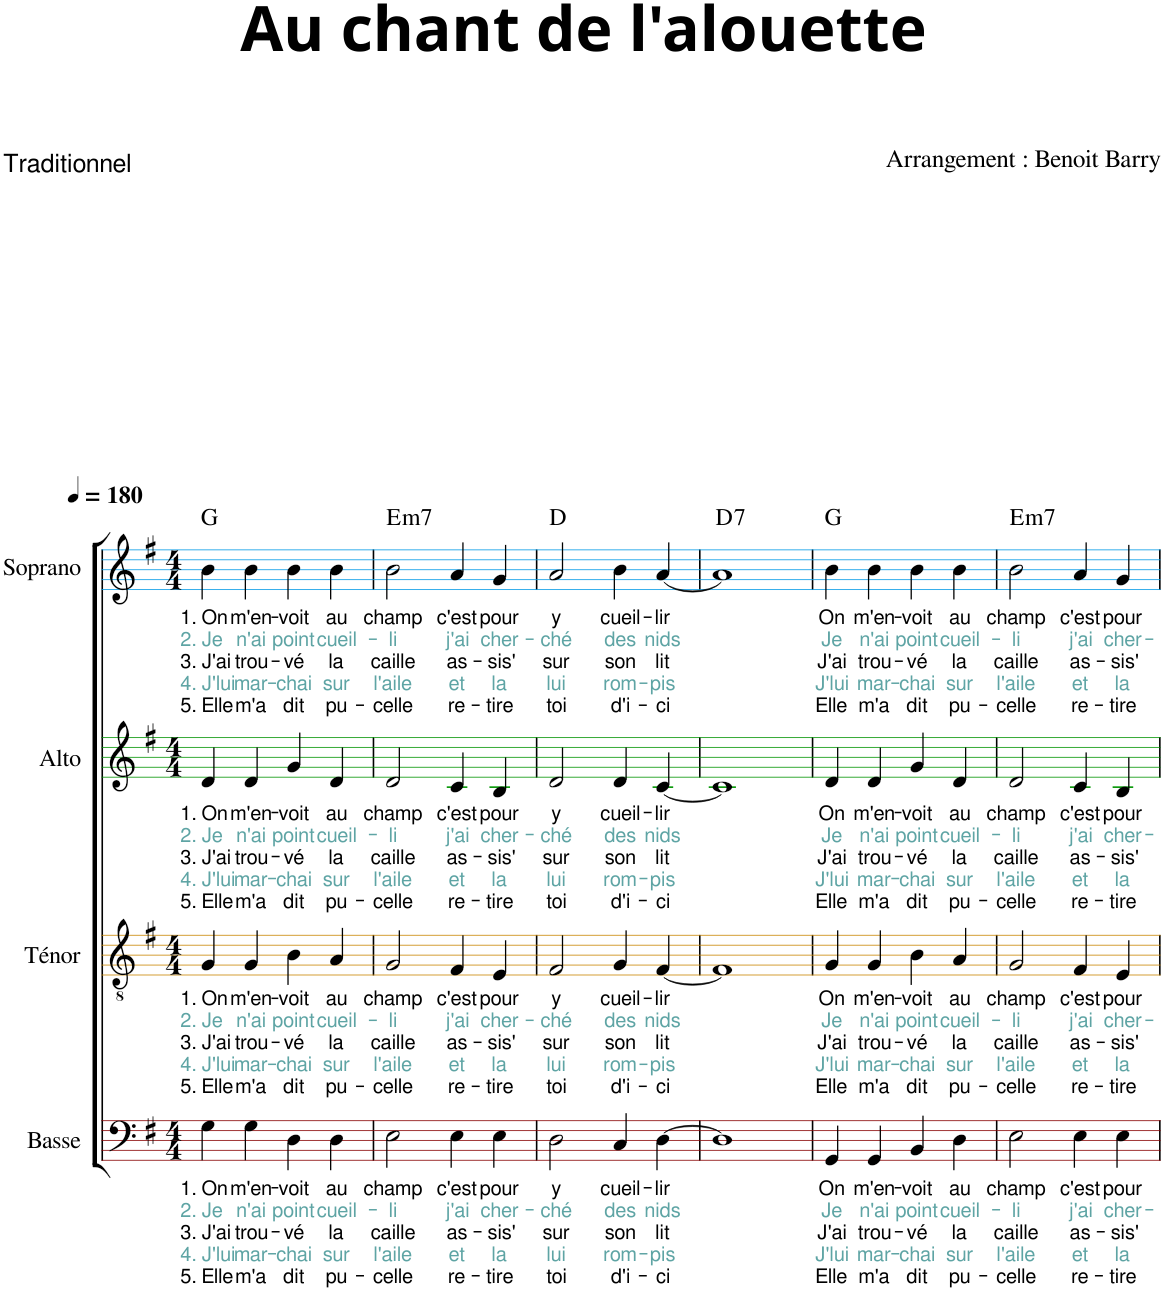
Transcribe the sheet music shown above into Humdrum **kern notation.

**kern	**text	**text	**text	**text	**text	**kern	**text	**text	**text	**text	**text	**kern	**text	**text	**text	**text	**text	**kern	**text	**text	**text	**text	**text	**harte
*part4	*part4	*part4	*part4	*part4	*part4	*part3	*part3	*part3	*part3	*part3	*part3	*part2	*part2	*part2	*part2	*part2	*part2	*part1	*part1	*part1	*part1	*part1	*part1	*part1
*staff4	*staff4	*staff4	*staff4	*staff4	*staff4	*staff3	*staff3	*staff3	*staff3	*staff3	*staff3	*staff2	*staff2	*staff2	*staff2	*staff2	*staff2	*staff1	*staff1	*staff1	*staff1	*staff1	*staff1	*
*I"Basse	*	*	*	*	*	*I"Ténor	*	*	*	*	*	*I"Alto	*	*	*	*	*	*I"Soprano	*	*	*	*	*	*
*I'B.	*	*	*	*	*	*I'T.	*	*	*	*	*	*I'A.	*	*	*	*	*	*I'S.	*	*	*	*	*	*
*stria5	*	*	*	*	*	*stria5	*	*	*	*	*	*stria5	*	*	*	*	*	*stria5	*	*	*	*	*	*
*clefF4	*	*	*	*	*	*clefGv2	*	*	*	*	*	*clefG2	*	*	*	*	*	*clefG2	*	*	*	*	*	*
*k[f#]	*	*	*	*	*	*k[f#]	*	*	*	*	*	*k[f#]	*	*	*	*	*	*k[f#]	*	*	*	*	*	*
*M4/4	*	*	*	*	*	*M4/4	*	*	*	*	*	*M4/4	*	*	*	*	*	*M4/4	*	*	*	*	*	*
*MM180	*	*	*	*	*	*MM180	*	*	*	*	*	*MM180	*	*	*	*	*	*MM180	*	*	*	*	*	*
=1	=1	=1	=1	=1	=1	=1	=1	=1	=1	=1	=1	=1	=1	=1	=1	=1	=1	=1	=1	=1	=1	=1	=1	=1
!	!LO:LY:b	!LO:LY:b:color=#5EA4A4	!LO:LY:b	!LO:LY:b:color=#5EA4A4	!LO:LY:b	!	!LO:LY:b	!LO:LY:b:color=#5EA4A4	!LO:LY:b	!LO:LY:b:color=#5EA4A4	!LO:LY:b	!	!LO:LY:b	!LO:LY:b:color=#5EA4A4	!LO:LY:b	!LO:LY:b:color=#5EA4A4	!LO:LY:b	!	!LO:LY:b	!LO:LY:b:color=#5EA4A4	!LO:LY:b	!LO:LY:b:color=#5EA4A4	!LO:LY:b	!
4G\	1. On	2. Je	3. J'ai	4. J'lui	5. Elle	4G/	1. On	2. Je	3. J'ai	4. J'lui	5. Elle	4d/	1. On	2. Je	3. J'ai	4. J'lui	5. Elle	4b\	1. On	2. Je	3. J'ai	4. J'lui	5. Elle	G:maj
!	!LO:LY:b	!LO:LY:b:color=#5EA4A4	!LO:LY:b	!LO:LY:b:color=#5EA4A4	!LO:LY:b	!	!LO:LY:b	!LO:LY:b:color=#5EA4A4	!LO:LY:b	!LO:LY:b:color=#5EA4A4	!LO:LY:b	!	!LO:LY:b	!LO:LY:b:color=#5EA4A4	!LO:LY:b	!LO:LY:b:color=#5EA4A4	!LO:LY:b	!	!LO:LY:b	!LO:LY:b:color=#5EA4A4	!LO:LY:b	!LO:LY:b:color=#5EA4A4	!LO:LY:b	!
4G\	m'en-	n'ai	trou-	mar-	m'a	4G/	m'en-	n'ai	trou-	mar-	m'a	4d/	m'en-	n'ai	trou-	mar-	m'a	4b\	m'en-	n'ai	trou-	mar-	m'a	.
!	!LO:LY:b	!LO:LY:b:color=#5EA4A4	!LO:LY:b	!LO:LY:b:color=#5EA4A4	!LO:LY:b	!	!LO:LY:b	!LO:LY:b:color=#5EA4A4	!LO:LY:b	!LO:LY:b:color=#5EA4A4	!LO:LY:b	!	!LO:LY:b	!LO:LY:b:color=#5EA4A4	!LO:LY:b	!LO:LY:b:color=#5EA4A4	!LO:LY:b	!	!LO:LY:b	!LO:LY:b:color=#5EA4A4	!LO:LY:b	!LO:LY:b:color=#5EA4A4	!LO:LY:b	!
4D\	-voit	point	-vé	-chai	dit	4B\	-voit	point	-vé	-chai	dit	4g/	-voit	point	-vé	-chai	dit	4b\	-voit	point	-vé	-chai	dit	.
!	!LO:LY:b	!LO:LY:b:color=#5EA4A4	!LO:LY:b	!LO:LY:b:color=#5EA4A4	!LO:LY:b	!	!LO:LY:b	!LO:LY:b:color=#5EA4A4	!LO:LY:b	!LO:LY:b:color=#5EA4A4	!LO:LY:b	!	!LO:LY:b	!LO:LY:b:color=#5EA4A4	!LO:LY:b	!LO:LY:b:color=#5EA4A4	!LO:LY:b	!	!LO:LY:b	!LO:LY:b:color=#5EA4A4	!LO:LY:b	!LO:LY:b:color=#5EA4A4	!LO:LY:b	!
4D\	au	cueil-	la	sur	pu-	4A/	au	cueil-	la	sur	pu-	4d/	au	cueil-	la	sur	pu-	4b\	au	cueil-	la	sur	pu-	.
=2	=2	=2	=2	=2	=2	=2	=2	=2	=2	=2	=2	=2	=2	=2	=2	=2	=2	=2	=2	=2	=2	=2	=2	=2
!	!LO:LY:b	!LO:LY:b:color=#5EA4A4	!LO:LY:b	!LO:LY:b:color=#5EA4A4	!LO:LY:b	!	!LO:LY:b	!LO:LY:b:color=#5EA4A4	!LO:LY:b	!LO:LY:b:color=#5EA4A4	!LO:LY:b	!	!LO:LY:b	!LO:LY:b:color=#5EA4A4	!LO:LY:b	!LO:LY:b:color=#5EA4A4	!LO:LY:b	!	!LO:LY:b	!LO:LY:b:color=#5EA4A4	!LO:LY:b	!LO:LY:b:color=#5EA4A4	!LO:LY:b	!LO:H:kt=m7
2E\	champ	-li	caille	l'aile	-celle	2G/	champ	-li	caille	l'aile	-celle	2d/	champ	-li	caille	l'aile	-celle	2b\	champ	-li	caille	l'aile	-celle	E:min7
!	!LO:LY:b	!LO:LY:b:color=#5EA4A4	!LO:LY:b	!LO:LY:b:color=#5EA4A4	!LO:LY:b	!	!LO:LY:b	!LO:LY:b:color=#5EA4A4	!LO:LY:b	!LO:LY:b:color=#5EA4A4	!LO:LY:b	!	!LO:LY:b	!LO:LY:b:color=#5EA4A4	!LO:LY:b	!LO:LY:b:color=#5EA4A4	!LO:LY:b	!	!LO:LY:b	!LO:LY:b:color=#5EA4A4	!LO:LY:b	!LO:LY:b:color=#5EA4A4	!LO:LY:b	!
4E\	c'est	j'ai	as-	et	re-	4F#/	c'est	j'ai	as-	et	re-	4c/	c'est	j'ai	as-	et	re-	4a/	c'est	j'ai	as-	et	re-	.
!	!LO:LY:b	!LO:LY:b:color=#5EA4A4	!LO:LY:b	!LO:LY:b:color=#5EA4A4	!LO:LY:b	!	!LO:LY:b	!LO:LY:b:color=#5EA4A4	!LO:LY:b	!LO:LY:b:color=#5EA4A4	!LO:LY:b	!	!LO:LY:b	!LO:LY:b:color=#5EA4A4	!LO:LY:b	!LO:LY:b:color=#5EA4A4	!LO:LY:b	!	!LO:LY:b	!LO:LY:b:color=#5EA4A4	!LO:LY:b	!LO:LY:b:color=#5EA4A4	!LO:LY:b	!
4E\	pour	cher-	-sis'	la	-tire	4E/	pour	cher-	-sis'	la	-tire	4B/	pour	cher-	-sis'	la	-tire	4g/	pour	cher-	-sis'	la	-tire	.
=3	=3	=3	=3	=3	=3	=3	=3	=3	=3	=3	=3	=3	=3	=3	=3	=3	=3	=3	=3	=3	=3	=3	=3	=3
!	!LO:LY:b	!LO:LY:b:color=#5EA4A4	!LO:LY:b	!LO:LY:b:color=#5EA4A4	!LO:LY:b	!	!LO:LY:b	!LO:LY:b:color=#5EA4A4	!LO:LY:b	!LO:LY:b:color=#5EA4A4	!LO:LY:b	!	!LO:LY:b	!LO:LY:b:color=#5EA4A4	!LO:LY:b	!LO:LY:b:color=#5EA4A4	!LO:LY:b	!	!LO:LY:b	!LO:LY:b:color=#5EA4A4	!LO:LY:b	!LO:LY:b:color=#5EA4A4	!LO:LY:b	!
2D\	y	-ché	sur	lui	toi	2F#/	y	-ché	sur	lui	toi	2d/	y	-ché	sur	lui	toi	2a/	y	-ché	sur	lui	toi	D:maj
!	!LO:LY:b	!LO:LY:b:color=#5EA4A4	!LO:LY:b	!LO:LY:b:color=#5EA4A4	!LO:LY:b	!	!LO:LY:b	!LO:LY:b:color=#5EA4A4	!LO:LY:b	!LO:LY:b:color=#5EA4A4	!LO:LY:b	!	!LO:LY:b	!LO:LY:b:color=#5EA4A4	!LO:LY:b	!LO:LY:b:color=#5EA4A4	!LO:LY:b	!	!LO:LY:b	!LO:LY:b:color=#5EA4A4	!LO:LY:b	!LO:LY:b:color=#5EA4A4	!LO:LY:b	!
4C/	cueil-	des	son	rom-	d'i-	4G/	cueil-	des	son	rom-	d'i-	4d/	cueil-	des	son	rom-	d'i-	4b\	cueil-	des	son	rom-	d'i-	.
!	!LO:LY:b	!LO:LY:b:color=#5EA4A4	!LO:LY:b	!LO:LY:b:color=#5EA4A4	!LO:LY:b	!	!LO:LY:b	!LO:LY:b:color=#5EA4A4	!LO:LY:b	!LO:LY:b:color=#5EA4A4	!LO:LY:b	!	!LO:LY:b	!LO:LY:b:color=#5EA4A4	!LO:LY:b	!LO:LY:b:color=#5EA4A4	!LO:LY:b	!	!LO:LY:b	!LO:LY:b:color=#5EA4A4	!LO:LY:b	!LO:LY:b:color=#5EA4A4	!LO:LY:b	!
[4D\	-lir	nids	lit	-pis	-ci	[4F#/	-lir	nids	lit	-pis	-ci	[4c/	-lir	nids	lit	-pis	-ci	[4a/	-lir	nids	lit	-pis	-ci	.
=4	=4	=4	=4	=4	=4	=4	=4	=4	=4	=4	=4	=4	=4	=4	=4	=4	=4	=4	=4	=4	=4	=4	=4	=4
!	!	!	!	!	!	!	!	!	!	!	!	!	!	!	!	!	!	!	!	!	!	!	!	!LO:H:kt=7
1D]	.	.	.	.	.	1F#]	.	.	.	.	.	1c]	.	.	.	.	.	1a]	.	.	.	.	.	D:7
=5	=5	=5	=5	=5	=5	=5	=5	=5	=5	=5	=5	=5	=5	=5	=5	=5	=5	=5	=5	=5	=5	=5	=5	=5
!	!LO:LY:b	!LO:LY:b:color=#5EA4A4	!LO:LY:b	!LO:LY:b:color=#5EA4A4	!LO:LY:b	!	!LO:LY:b	!LO:LY:b:color=#5EA4A4	!LO:LY:b	!LO:LY:b:color=#5EA4A4	!LO:LY:b	!	!LO:LY:b	!LO:LY:b:color=#5EA4A4	!LO:LY:b	!LO:LY:b:color=#5EA4A4	!LO:LY:b	!	!LO:LY:b	!LO:LY:b:color=#5EA4A4	!LO:LY:b	!LO:LY:b:color=#5EA4A4	!LO:LY:b	!
4GG/	On	Je	J'ai	J'lui	Elle	4G/	On	Je	J'ai	J'lui	Elle	4d/	On	Je	J'ai	J'lui	Elle	4b\	On	Je	J'ai	J'lui	Elle	G:maj
!	!LO:LY:b	!LO:LY:b:color=#5EA4A4	!LO:LY:b	!LO:LY:b:color=#5EA4A4	!LO:LY:b	!	!LO:LY:b	!LO:LY:b:color=#5EA4A4	!LO:LY:b	!LO:LY:b:color=#5EA4A4	!LO:LY:b	!	!LO:LY:b	!LO:LY:b:color=#5EA4A4	!LO:LY:b	!LO:LY:b:color=#5EA4A4	!LO:LY:b	!	!LO:LY:b	!LO:LY:b:color=#5EA4A4	!LO:LY:b	!LO:LY:b:color=#5EA4A4	!LO:LY:b	!
4GG/	m'en-	n'ai	trou-	mar-	m'a	4G/	m'en-	n'ai	trou-	mar-	m'a	4d/	m'en-	n'ai	trou-	mar-	m'a	4b\	m'en-	n'ai	trou-	mar-	m'a	.
!	!LO:LY:b	!LO:LY:b:color=#5EA4A4	!LO:LY:b	!LO:LY:b:color=#5EA4A4	!LO:LY:b	!	!LO:LY:b	!LO:LY:b:color=#5EA4A4	!LO:LY:b	!LO:LY:b:color=#5EA4A4	!LO:LY:b	!	!LO:LY:b	!LO:LY:b:color=#5EA4A4	!LO:LY:b	!LO:LY:b:color=#5EA4A4	!LO:LY:b	!	!LO:LY:b	!LO:LY:b:color=#5EA4A4	!LO:LY:b	!LO:LY:b:color=#5EA4A4	!LO:LY:b	!
4BB/	-voit	point	-vé	-chai	dit	4B\	-voit	point	-vé	-chai	dit	4g/	-voit	point	-vé	-chai	dit	4b\	-voit	point	-vé	-chai	dit	.
!	!LO:LY:b	!LO:LY:b:color=#5EA4A4	!LO:LY:b	!LO:LY:b:color=#5EA4A4	!LO:LY:b	!	!LO:LY:b	!LO:LY:b:color=#5EA4A4	!LO:LY:b	!LO:LY:b:color=#5EA4A4	!LO:LY:b	!	!LO:LY:b	!LO:LY:b:color=#5EA4A4	!LO:LY:b	!LO:LY:b:color=#5EA4A4	!LO:LY:b	!	!LO:LY:b	!LO:LY:b:color=#5EA4A4	!LO:LY:b	!LO:LY:b:color=#5EA4A4	!LO:LY:b	!
4D\	au	cueil-	la	sur	pu-	4A/	au	cueil-	la	sur	pu-	4d/	au	cueil-	la	sur	pu-	4b\	au	cueil-	la	sur	pu-	.
=6	=6	=6	=6	=6	=6	=6	=6	=6	=6	=6	=6	=6	=6	=6	=6	=6	=6	=6	=6	=6	=6	=6	=6	=6
!	!LO:LY:b	!LO:LY:b:color=#5EA4A4	!LO:LY:b	!LO:LY:b:color=#5EA4A4	!LO:LY:b	!	!LO:LY:b	!LO:LY:b:color=#5EA4A4	!LO:LY:b	!LO:LY:b:color=#5EA4A4	!LO:LY:b	!	!LO:LY:b	!LO:LY:b:color=#5EA4A4	!LO:LY:b	!LO:LY:b:color=#5EA4A4	!LO:LY:b	!	!LO:LY:b	!LO:LY:b:color=#5EA4A4	!LO:LY:b	!LO:LY:b:color=#5EA4A4	!LO:LY:b	!LO:H:kt=m7
2E\	champ	-li	caille	l'aile	-celle	2G/	champ	-li	caille	l'aile	-celle	2d/	champ	-li	caille	l'aile	-celle	2b\	champ	-li	caille	l'aile	-celle	E:min7
!	!LO:LY:b	!LO:LY:b:color=#5EA4A4	!LO:LY:b	!LO:LY:b:color=#5EA4A4	!LO:LY:b	!	!LO:LY:b	!LO:LY:b:color=#5EA4A4	!LO:LY:b	!LO:LY:b:color=#5EA4A4	!LO:LY:b	!	!LO:LY:b	!LO:LY:b:color=#5EA4A4	!LO:LY:b	!LO:LY:b:color=#5EA4A4	!LO:LY:b	!	!LO:LY:b	!LO:LY:b:color=#5EA4A4	!LO:LY:b	!LO:LY:b:color=#5EA4A4	!LO:LY:b	!
4E\	c'est	j'ai	as-	et	re-	4F#/	c'est	j'ai	as-	et	re-	4c/	c'est	j'ai	as-	et	re-	4a/	c'est	j'ai	as-	et	re-	.
!	!LO:LY:b	!LO:LY:b:color=#5EA4A4	!LO:LY:b	!LO:LY:b:color=#5EA4A4	!LO:LY:b	!	!LO:LY:b	!LO:LY:b:color=#5EA4A4	!LO:LY:b	!LO:LY:b:color=#5EA4A4	!LO:LY:b	!	!LO:LY:b	!LO:LY:b:color=#5EA4A4	!LO:LY:b	!LO:LY:b:color=#5EA4A4	!LO:LY:b	!	!LO:LY:b	!LO:LY:b:color=#5EA4A4	!LO:LY:b	!LO:LY:b:color=#5EA4A4	!LO:LY:b	!
4E\	pour	cher-	-sis'	la	-tire	4E/	pour	cher-	-sis'	la	-tire	4B/	pour	cher-	-sis'	la	-tire	4g/	pour	cher-	-sis'	la	-tire	.
=	=	=	=	=	=	=	=	=	=	=	=	=	=	=	=	=	=	=	=	=	=	=	=	=
*-	*-	*-	*-	*-	*-	*-	*-	*-	*-	*-	*-	*-	*-	*-	*-	*-	*-	*-	*-	*-	*-	*-	*-	*-
